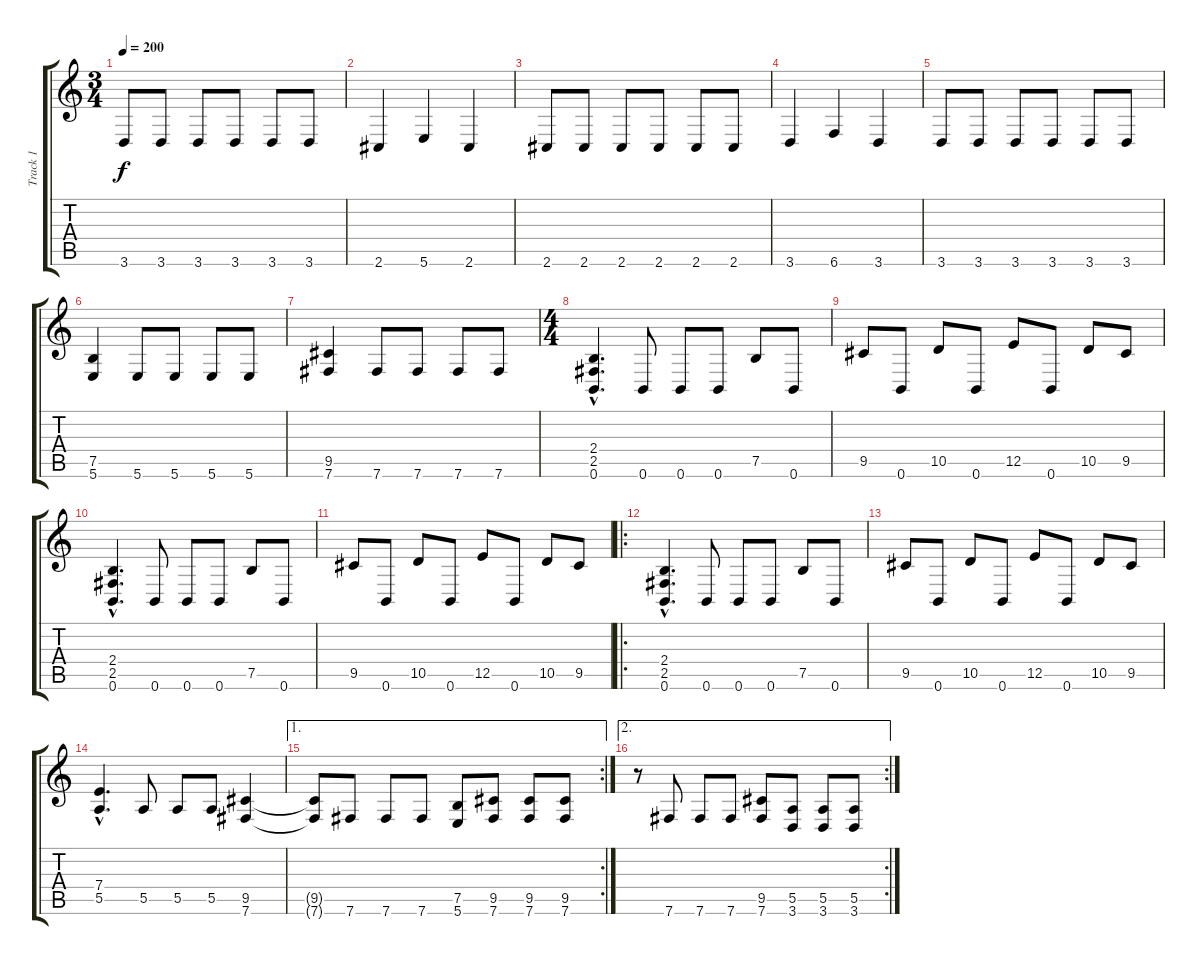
\track ("Track 1" "Track 1") {instrument distortionguitar}
\staff {score tabs}
\tuning (B3 Gb3 D3 A2 E2 B1) {hide}
\ts (3 4)
\tempo 200
\clef g2
\ks c
3.6.8{dy f} 3.6.8 3.6.8 3.6.8 3.6.8 3.6.8 |
2.6.4 5.6.4 2.6.4 |
2.6.8 2.6.8 2.6.8 2.6.8 2.6.8 2.6.8 |
3.6.4 6.6.4 3.6.4 |
3.6.8 3.6.8 3.6.8 3.6.8 3.6.8 3.6.8 |
(7.5 5.6).4 5.6.8 5.6.8 5.6.8 5.6.8 |
(9.5 7.6).4 7.6.8 7.6.8 7.6.8 7.6.8 |
\ts (4 4)
(2.4{hac} 2.5{hac} 0.6{hac}).4{d} 0.6.8 0.6.8 0.6.8 7.5.8 0.6.8 |
9.5.8 0.6.8 10.5.8 0.6.8 12.5.8 0.6.8 10.5.8 9.5.8 |
(2.4{hac} 2.5{hac} 0.6{hac}).4{d} 0.6.8 0.6.8 0.6.8 7.5.8 0.6.8 |
9.5.8 0.6.8 10.5.8 0.6.8 12.5.8 0.6.8 10.5.8 9.5.8 |
\ro
(2.4{hac} 2.5{hac} 0.6{hac}).4{d} 0.6.8 0.6.8 0.6.8 7.5.8 0.6.8 |
9.5.8 0.6.8 10.5.8 0.6.8 12.5.8 0.6.8 10.5.8 9.5.8 |
(7.4{hac} 5.5{hac}).4{d} 5.5.8 5.5.8 5.5.8 (9.5 7.6).4 |
\ae 1
\rc 2
(9.5{t} 7.6{t}).8 7.6.8 7.6.8 7.6.8 (7.5 5.6).8 (9.5 7.6).8 (9.5 7.6).8 (9.5 7.6).8 |
\ae 2
\rc 2
r.8 7.6.8 7.6.8 7.6.8 (9.5 7.6).8 (5.5 3.6).8 (5.5 3.6).8 (5.5 3.6).8
